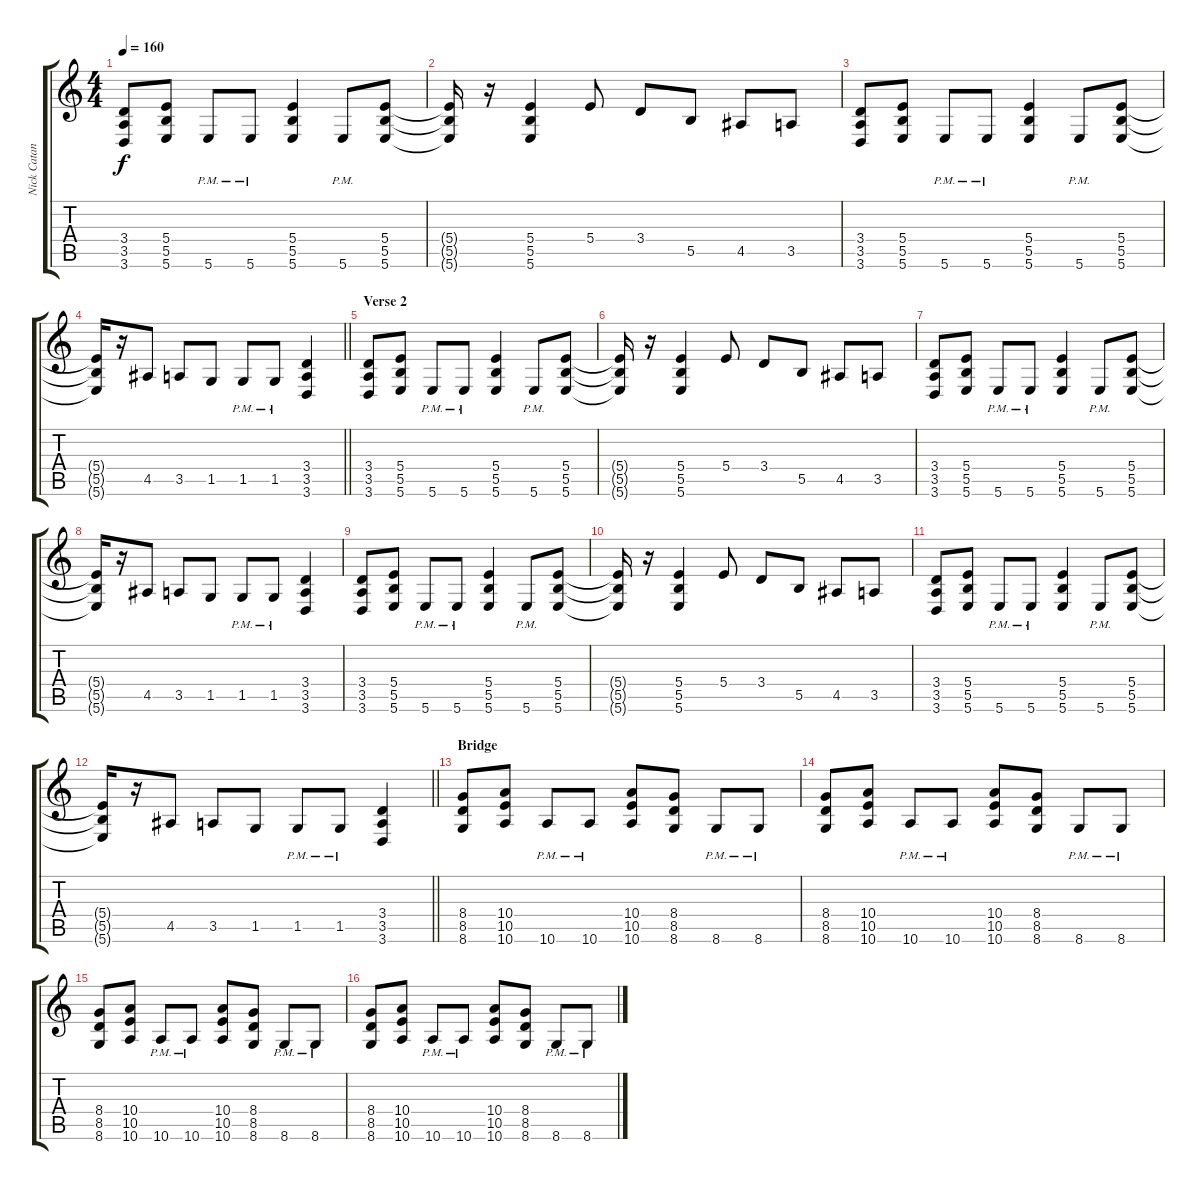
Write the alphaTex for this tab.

\track ("Nick Catanese" "Nick Catan") {instrument overdrivenguitar}
\staff {score tabs}
\tuning (Db4 Ab3 E3 B2 Gb2 B1) {hide}
\ts (4 4)
\tempo 160
\clef g2
\ks c
(3.4 3.5 3.6).8{dy f} (5.4 5.5 5.6).8 5.6{pm}.8 5.6{pm}.8 (5.4 5.5 5.6).4 5.6{pm}.8 (5.4 5.5 5.6).8 |
(5.4{t} 5.5{t} 5.6{t}).16 r.16 (5.4 5.5 5.6).4 5.4.8 3.4.8 5.5.8 4.5.8 3.5.8 |
(3.4 3.5 3.6).8 (5.4 5.5 5.6).8 5.6{pm}.8 5.6{pm}.8 (5.4 5.5 5.6).4 5.6{pm}.8 (5.4 5.5 5.6).8 |
\barLineRight lightlight
(5.4{t} 5.5{t} 5.6{t}).16 r.16 4.5.8 3.5.8 1.5.8 1.5{pm}.8 1.5{pm}.8 (3.4 3.5 3.6).4 |
\section ("" "Verse 2")
(3.4 3.5 3.6).8 (5.4 5.5 5.6).8 5.6{pm}.8 5.6{pm}.8 (5.4 5.5 5.6).4 5.6{pm}.8 (5.4 5.5 5.6).8 |
(5.4{t} 5.5{t} 5.6{t}).16 r.16 (5.4 5.5 5.6).4 5.4.8 3.4.8 5.5.8 4.5.8 3.5.8 |
(3.4 3.5 3.6).8 (5.4 5.5 5.6).8 5.6{pm}.8 5.6{pm}.8 (5.4 5.5 5.6).4 5.6{pm}.8 (5.4 5.5 5.6).8 |
(5.4{t} 5.5{t} 5.6{t}).16 r.16 4.5.8 3.5.8 1.5.8 1.5{pm}.8 1.5{pm}.8 (3.4 3.5 3.6).4 |
(3.4 3.5 3.6).8 (5.4 5.5 5.6).8 5.6{pm}.8 5.6{pm}.8 (5.4 5.5 5.6).4 5.6{pm}.8 (5.4 5.5 5.6).8 |
(5.4{t} 5.5{t} 5.6{t}).16 r.16 (5.4 5.5 5.6).4 5.4.8 3.4.8 5.5.8 4.5.8 3.5.8 |
(3.4 3.5 3.6).8 (5.4 5.5 5.6).8 5.6{pm}.8 5.6{pm}.8 (5.4 5.5 5.6).4 5.6{pm}.8 (5.4 5.5 5.6).8 |
\barLineRight lightlight
(5.4{t} 5.5{t} 5.6{t}).16 r.16 4.5.8 3.5.8 1.5.8 1.5{pm}.8 1.5{pm}.8 (3.4 3.5 3.6).4 |
\section ("" "Bridge")
(8.4 8.5 8.6).8 (10.4 10.5 10.6).8 10.6{pm}.8 10.6{pm}.8 (10.4 10.5 10.6).8 (8.4 8.5 8.6).8 8.6{pm}.8 8.6{pm}.8 |
(8.4 8.5 8.6).8 (10.4 10.5 10.6).8 10.6{pm}.8 10.6{pm}.8 (10.4 10.5 10.6).8 (8.4 8.5 8.6).8 8.6{pm}.8 8.6{pm}.8 |
(8.4 8.5 8.6).8 (10.4 10.5 10.6).8 10.6{pm}.8 10.6{pm}.8 (10.4 10.5 10.6).8 (8.4 8.5 8.6).8 8.6{pm}.8 8.6{pm}.8 |
(8.4 8.5 8.6).8 (10.4 10.5 10.6).8 10.6{pm}.8 10.6{pm}.8 (10.4 10.5 10.6).8 (8.4 8.5 8.6).8 8.6{pm}.8 8.6{pm}.8
